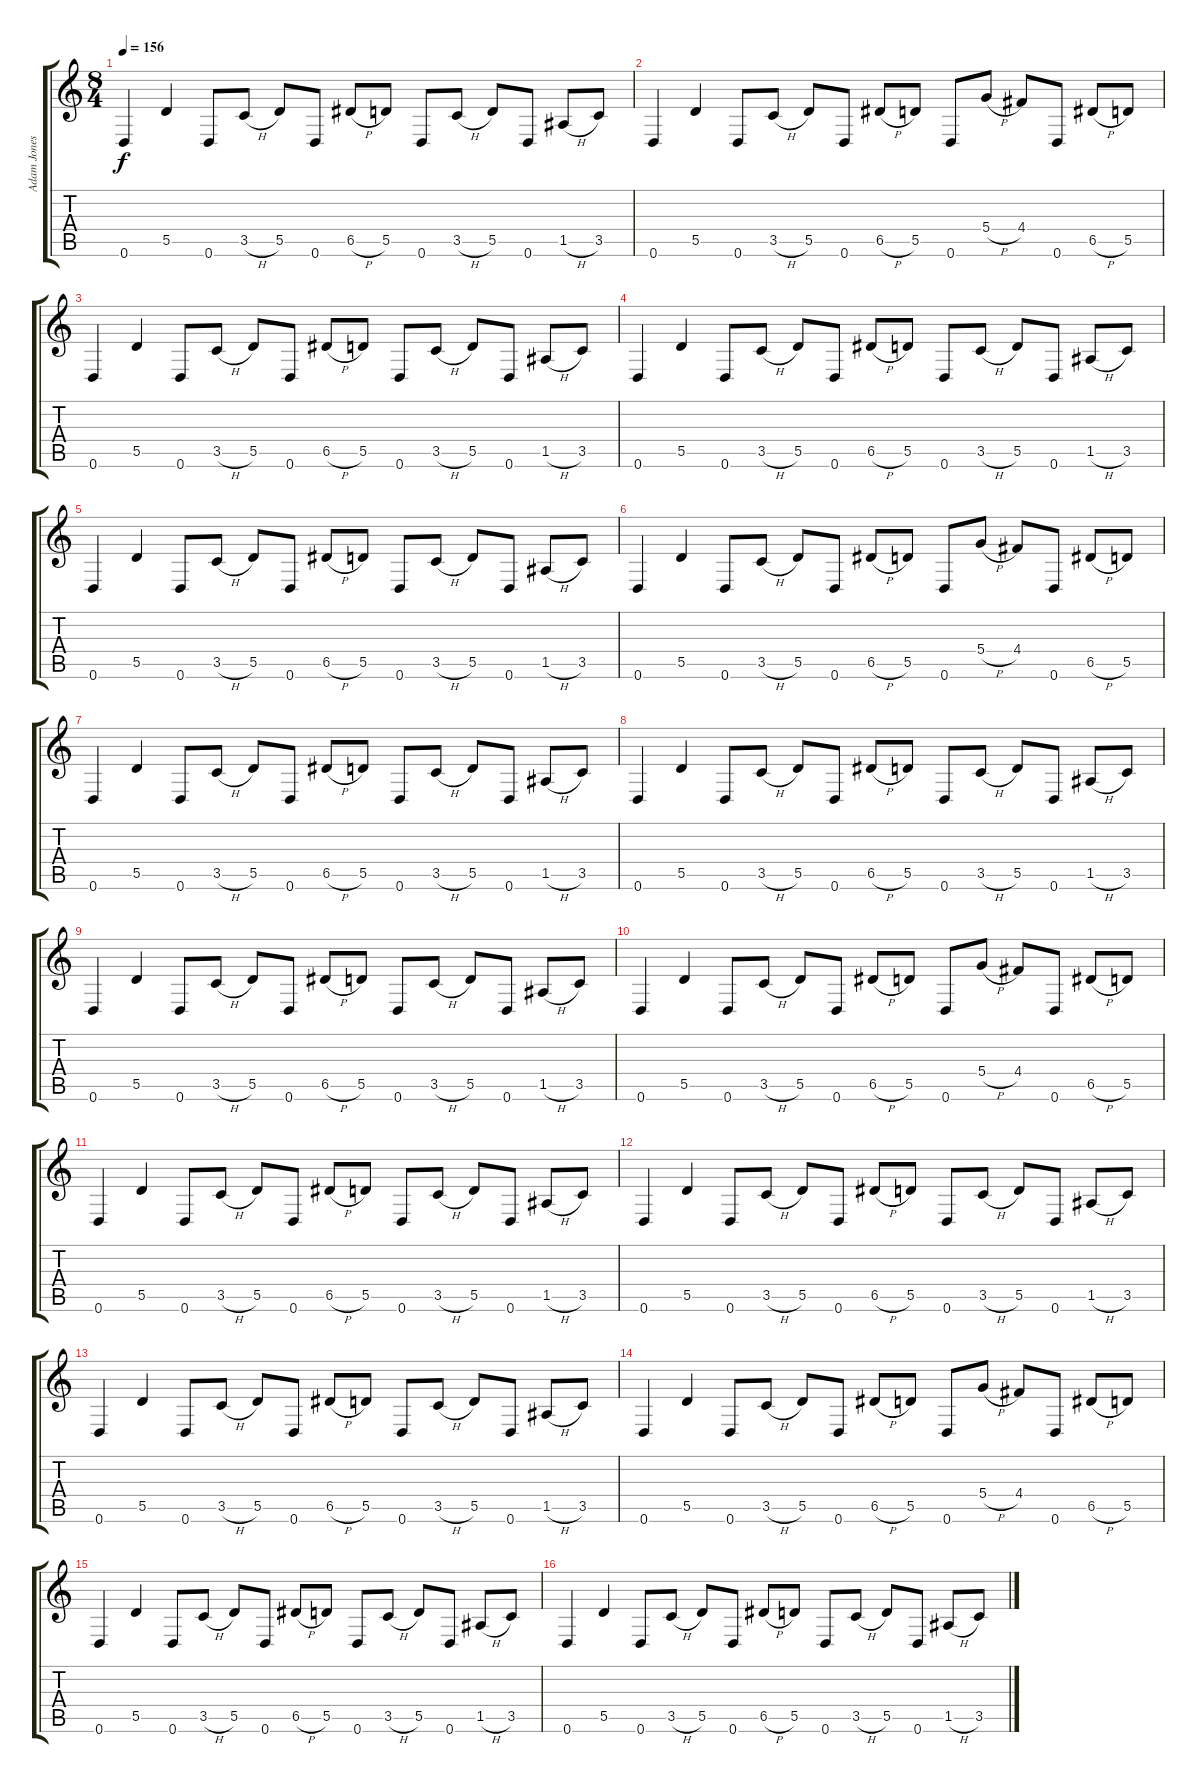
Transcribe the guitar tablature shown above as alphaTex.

\track ("Adam Jones (clean)" "Adam Jones") {instrument electricguitarclean}
\staff {score tabs}
\tuning (E4 B3 G3 D3 A2 D2) {hide}
\ts (8 4)
\tempo 156
\clef g2
\ks c
0.6.4{dy f} 5.5.4 0.6.8 3.5{h}.8 5.5.8 0.6.8 6.5{h}.8 5.5.8 0.6.8 3.5{h}.8 5.5.8 0.6.8 1.5{h}.8 3.5.8 |
0.6.4 5.5.4 0.6.8 3.5{h}.8 5.5.8 0.6.8 6.5{h}.8 5.5.8 0.6.8 5.4{h}.8 4.4.8 0.6.8 6.5{h}.8 5.5.8 |
0.6.4 5.5.4 0.6.8 3.5{h}.8 5.5.8 0.6.8 6.5{h}.8 5.5.8 0.6.8 3.5{h}.8 5.5.8 0.6.8 1.5{h}.8 3.5.8 |
0.6.4 5.5.4 0.6.8 3.5{h}.8 5.5.8 0.6.8 6.5{h}.8 5.5.8 0.6.8 3.5{h}.8 5.5.8 0.6.8 1.5{h}.8 3.5.8 |
0.6.4 5.5.4 0.6.8 3.5{h}.8 5.5.8 0.6.8 6.5{h}.8 5.5.8 0.6.8 3.5{h}.8 5.5.8 0.6.8 1.5{h}.8 3.5.8 |
0.6.4 5.5.4 0.6.8 3.5{h}.8 5.5.8 0.6.8 6.5{h}.8 5.5.8 0.6.8 5.4{h}.8 4.4.8 0.6.8 6.5{h}.8 5.5.8 |
0.6.4 5.5.4 0.6.8 3.5{h}.8 5.5.8 0.6.8 6.5{h}.8 5.5.8 0.6.8 3.5{h}.8 5.5.8 0.6.8 1.5{h}.8 3.5.8 |
0.6.4 5.5.4 0.6.8 3.5{h}.8 5.5.8 0.6.8 6.5{h}.8 5.5.8 0.6.8 3.5{h}.8 5.5.8 0.6.8 1.5{h}.8 3.5.8 |
0.6.4 5.5.4 0.6.8 3.5{h}.8 5.5.8 0.6.8 6.5{h}.8 5.5.8 0.6.8 3.5{h}.8 5.5.8 0.6.8 1.5{h}.8 3.5.8 |
0.6.4 5.5.4 0.6.8 3.5{h}.8 5.5.8 0.6.8 6.5{h}.8 5.5.8 0.6.8 5.4{h}.8 4.4.8 0.6.8 6.5{h}.8 5.5.8 |
0.6.4 5.5.4 0.6.8 3.5{h}.8 5.5.8 0.6.8 6.5{h}.8 5.5.8 0.6.8 3.5{h}.8 5.5.8 0.6.8 1.5{h}.8 3.5.8 |
0.6.4 5.5.4 0.6.8 3.5{h}.8 5.5.8 0.6.8 6.5{h}.8 5.5.8 0.6.8 3.5{h}.8 5.5.8 0.6.8 1.5{h}.8 3.5.8 |
0.6.4 5.5.4 0.6.8 3.5{h}.8 5.5.8 0.6.8 6.5{h}.8 5.5.8 0.6.8 3.5{h}.8 5.5.8 0.6.8 1.5{h}.8 3.5.8 |
0.6.4 5.5.4 0.6.8 3.5{h}.8 5.5.8 0.6.8 6.5{h}.8 5.5.8 0.6.8 5.4{h}.8 4.4.8 0.6.8 6.5{h}.8 5.5.8 |
0.6.4 5.5.4 0.6.8 3.5{h}.8 5.5.8 0.6.8 6.5{h}.8 5.5.8 0.6.8 3.5{h}.8 5.5.8 0.6.8 1.5{h}.8 3.5.8 |
0.6.4 5.5.4 0.6.8 3.5{h}.8 5.5.8 0.6.8 6.5{h}.8 5.5.8 0.6.8 3.5{h}.8 5.5.8 0.6.8 1.5{h}.8 3.5.8
